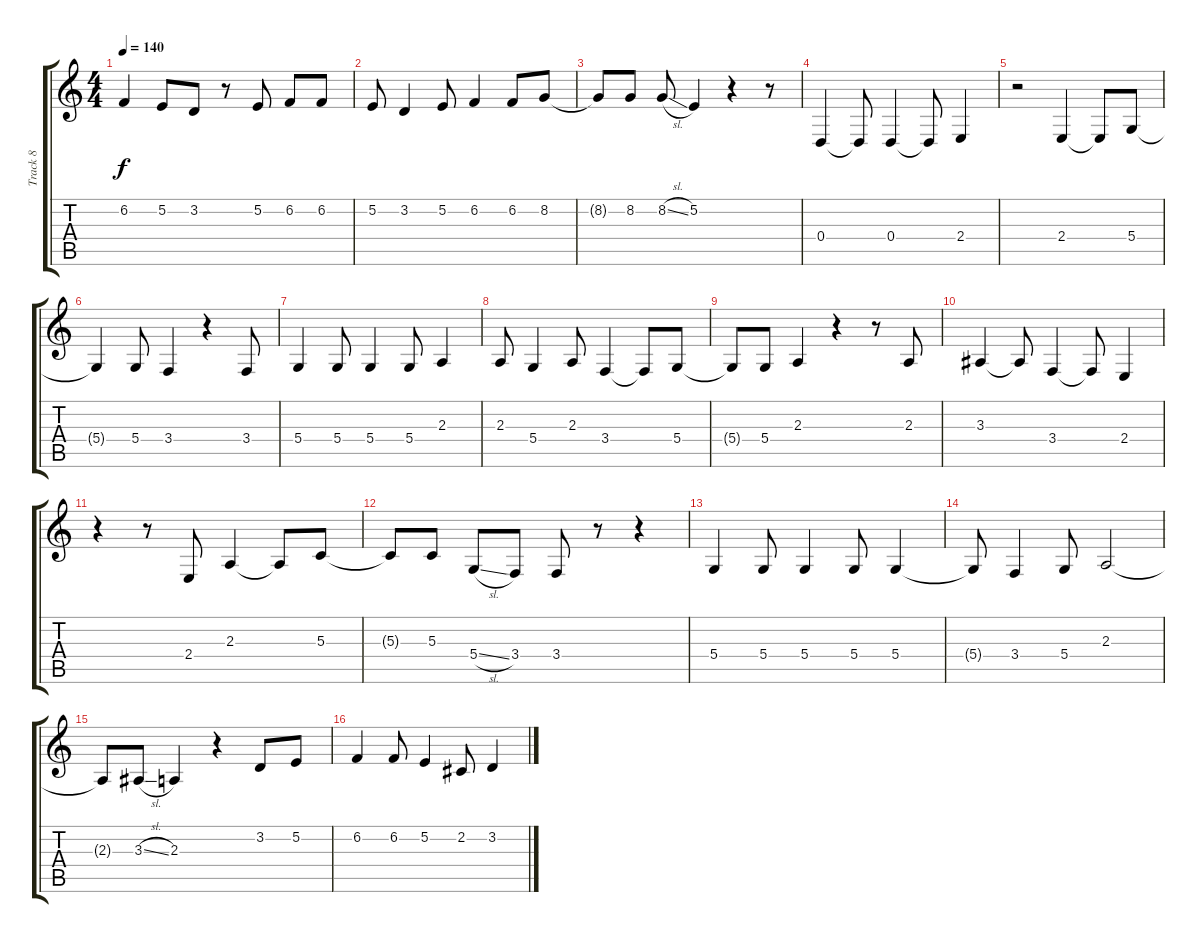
\track ("Track 8" "Track 8") {instrument lead2sawtooth}
\staff {score tabs}
\tuning (E4 B3 G3 D3 A2 E2) {hide}
\ts (4 4)
\tempo 140
\clef g2
\ks c
6.2.4{dy f} 5.2.8 3.2.8 r.8 5.2.8 6.2.8 6.2.8 |
5.2.8 3.2.4 5.2.8 6.2.4 6.2.8 8.2.8 |
8.2{t}.8 8.2.8 8.2{sl}.8 5.2.4 r.4 r.8 |
0.4.4 0.4{t}.8 0.4.4 0.4{t}.8 2.4.4 |
r.2 2.4.4 2.4{t}.8 5.4.8 |
5.4{t}.4 5.4.8 3.4.4 r.4 3.4.8 |
5.4.4 5.4.8 5.4.4 5.4.8 2.3.4 |
2.3.8 5.4.4 2.3.8 3.4.4 3.4{t}.8 5.4.8 |
5.4{t}.8 5.4.8 2.3.4 r.4 r.8 2.3.8 |
3.3.4 3.3{t}.8 3.4.4 3.4{t}.8 2.4.4 |
r.4 r.8 2.4.8 2.3.4 2.3{t}.8 5.3.8 |
5.3{t}.8 5.3.8 5.4{sl}.8 3.4.8 3.4.8 r.8 r.4 |
5.4.4 5.4.8 5.4.4 5.4.8 5.4.4 |
5.4{t}.8 3.4.4 5.4.8 2.3.2 |
2.3{t}.8 3.3{sl}.8 2.3.4 r.4 3.2.8 5.2.8 |
6.2.4 6.2.8 5.2.4 2.2.8 3.2.4
